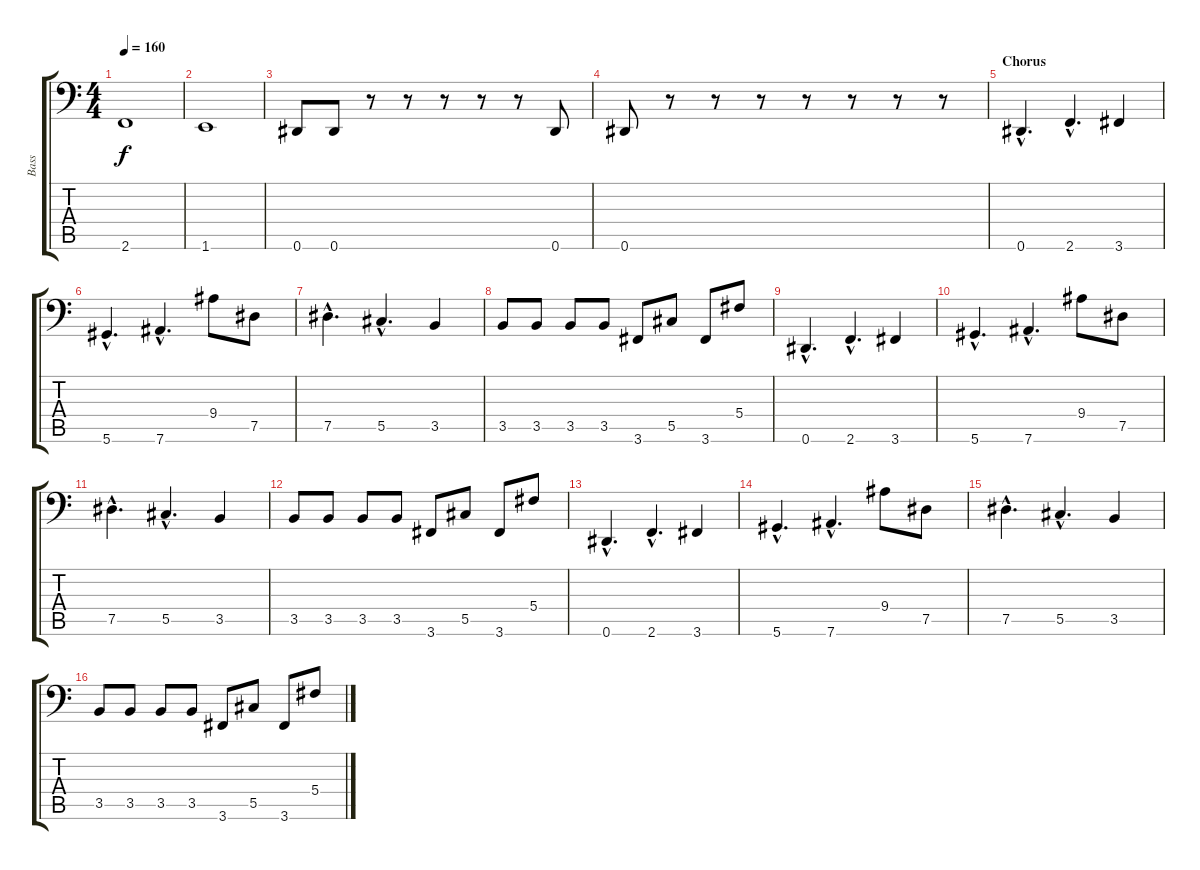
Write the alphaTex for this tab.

\track ("Bass" "Bass") {instrument electricbassfinger}
\staff {score tabs}
\tuning (Eb3 Bb2 Gb2 Db2 Ab1 Eb1) {hide}
\ts (4 4)
\tempo 160
\clef f4
\ks c
2.6.1{dy f} |
1.6.1 |
0.6.8 0.6.8 r.8 r.8 r.8 r.8 r.8 0.6.8 |
0.6.8 r.8 r.8 r.8 r.8 r.8 r.8 r.8 |
\section ("" "Chorus")
0.6{hac}.4{d} 2.6{hac}.4{d} 3.6.4 |
5.6{hac}.4{d} 7.6{hac}.4{d} 9.4.8 7.5.8 |
7.5{hac}.4{d} 5.5{hac}.4{d} 3.5.4 |
3.5.8 3.5.8 3.5.8 3.5.8 3.6.8 5.5.8 3.6.8 5.4.8 |
0.6{hac}.4{d} 2.6{hac}.4{d} 3.6.4 |
5.6{hac}.4{d} 7.6{hac}.4{d} 9.4.8 7.5.8 |
7.5{hac}.4{d} 5.5{hac}.4{d} 3.5.4 |
3.5.8 3.5.8 3.5.8 3.5.8 3.6.8 5.5.8 3.6.8 5.4.8 |
0.6{hac}.4{d} 2.6{hac}.4{d} 3.6.4 |
5.6{hac}.4{d} 7.6{hac}.4{d} 9.4.8 7.5.8 |
7.5{hac}.4{d} 5.5{hac}.4{d} 3.5.4 |
3.5.8 3.5.8 3.5.8 3.5.8 3.6.8 5.5.8 3.6.8 5.4.8
